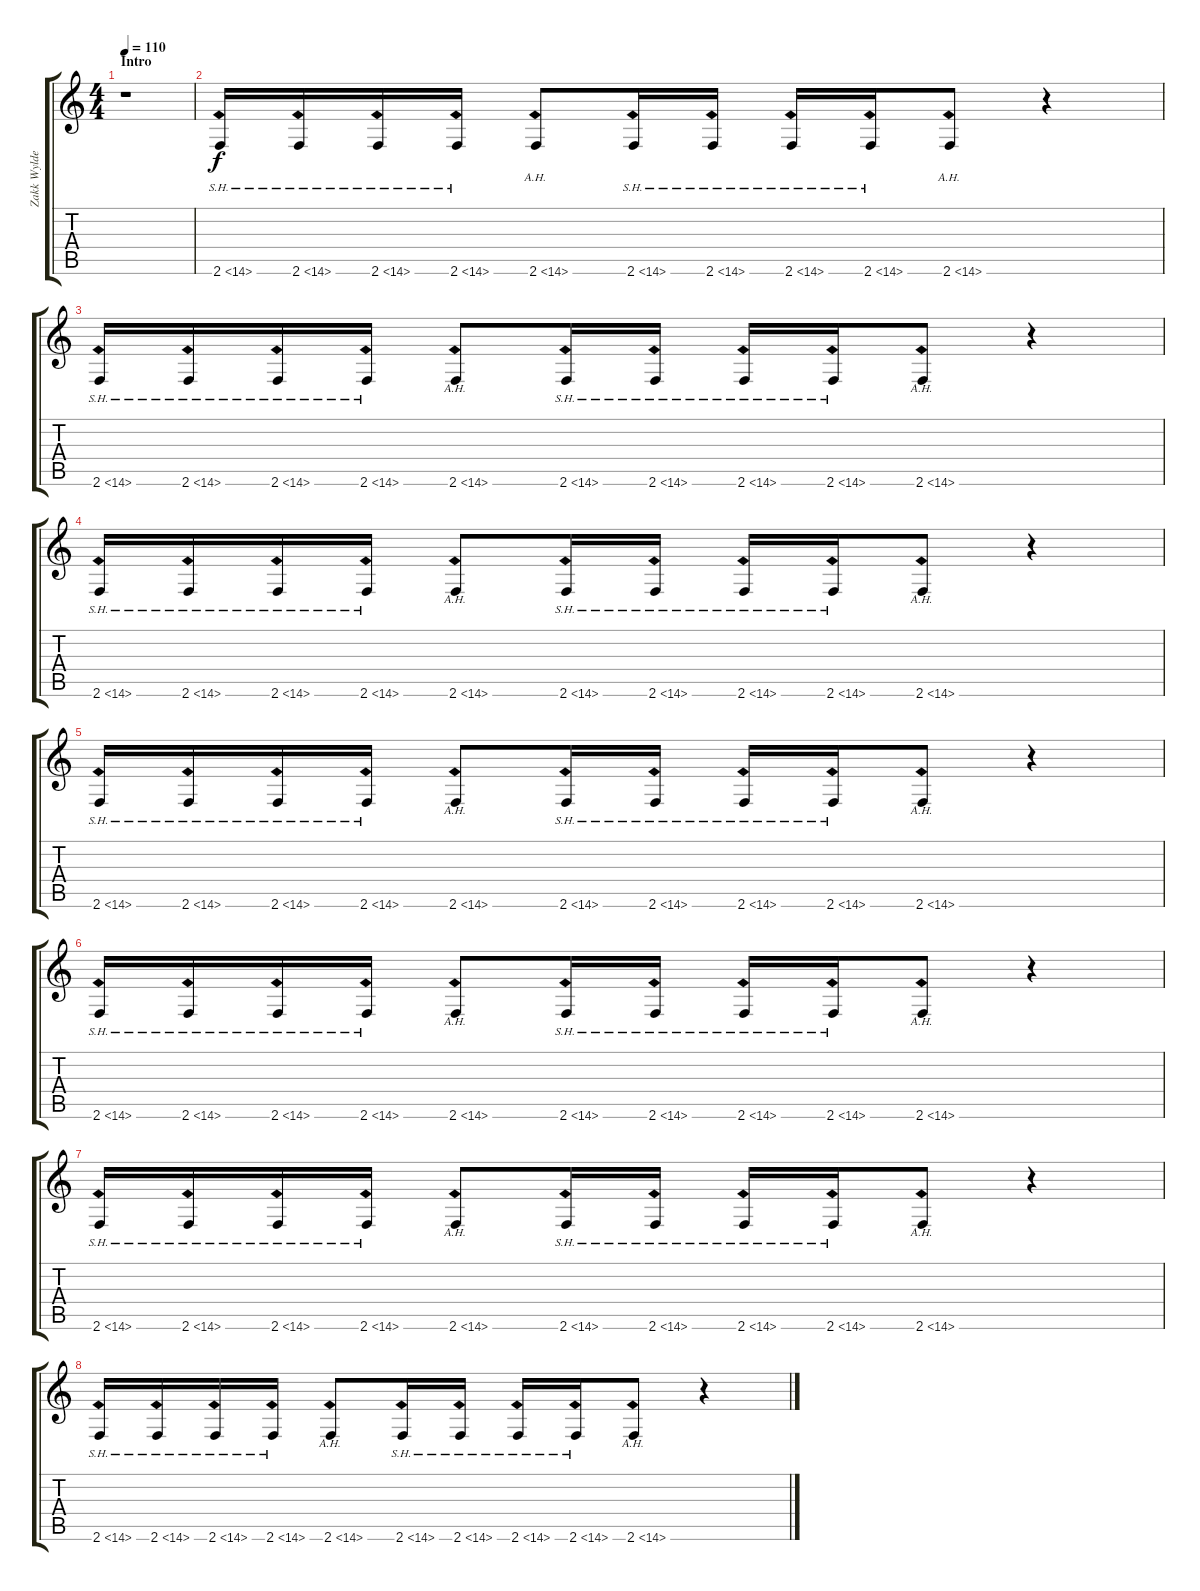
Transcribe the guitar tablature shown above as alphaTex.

\track ("Zakk Wylde" "Zakk Wylde") {instrument overdrivenguitar}
\staff {score tabs}
\tuning (Eb4 Bb3 Gb3 Db3 Ab2 Eb2) {hide}
\ts (4 4)
\section ("" "Intro")
\tempo 110
\clef g2
\ks c
r.1{dy f instrument overdrivenguitar} |
2.6{sh 12}.16 2.6{sh 12}.16 2.6{sh 12}.16 2.6{sh 12}.16 2.6{ah 12}.8 2.6{sh 12}.16 2.6{sh 12}.16 2.6{sh 12}.16 2.6{sh 12}.16 2.6{ah 12}.8 r.4 |
2.6{sh 12}.16 2.6{sh 12}.16 2.6{sh 12}.16 2.6{sh 12}.16 2.6{ah 12}.8 2.6{sh 12}.16 2.6{sh 12}.16 2.6{sh 12}.16 2.6{sh 12}.16 2.6{ah 12}.8 r.4 |
2.6{sh 12}.16 2.6{sh 12}.16 2.6{sh 12}.16 2.6{sh 12}.16 2.6{ah 12}.8 2.6{sh 12}.16 2.6{sh 12}.16 2.6{sh 12}.16 2.6{sh 12}.16 2.6{ah 12}.8 r.4 |
2.6{sh 12}.16 2.6{sh 12}.16 2.6{sh 12}.16 2.6{sh 12}.16 2.6{ah 12}.8 2.6{sh 12}.16 2.6{sh 12}.16 2.6{sh 12}.16 2.6{sh 12}.16 2.6{ah 12}.8 r.4 |
2.6{sh 12}.16 2.6{sh 12}.16 2.6{sh 12}.16 2.6{sh 12}.16 2.6{ah 12}.8 2.6{sh 12}.16 2.6{sh 12}.16 2.6{sh 12}.16 2.6{sh 12}.16 2.6{ah 12}.8 r.4 |
2.6{sh 12}.16 2.6{sh 12}.16 2.6{sh 12}.16 2.6{sh 12}.16 2.6{ah 12}.8 2.6{sh 12}.16 2.6{sh 12}.16 2.6{sh 12}.16 2.6{sh 12}.16 2.6{ah 12}.8 r.4 |
2.6{sh 12}.16 2.6{sh 12}.16 2.6{sh 12}.16 2.6{sh 12}.16 2.6{ah 12}.8 2.6{sh 12}.16 2.6{sh 12}.16 2.6{sh 12}.16 2.6{sh 12}.16 2.6{ah 12}.8 r.4
